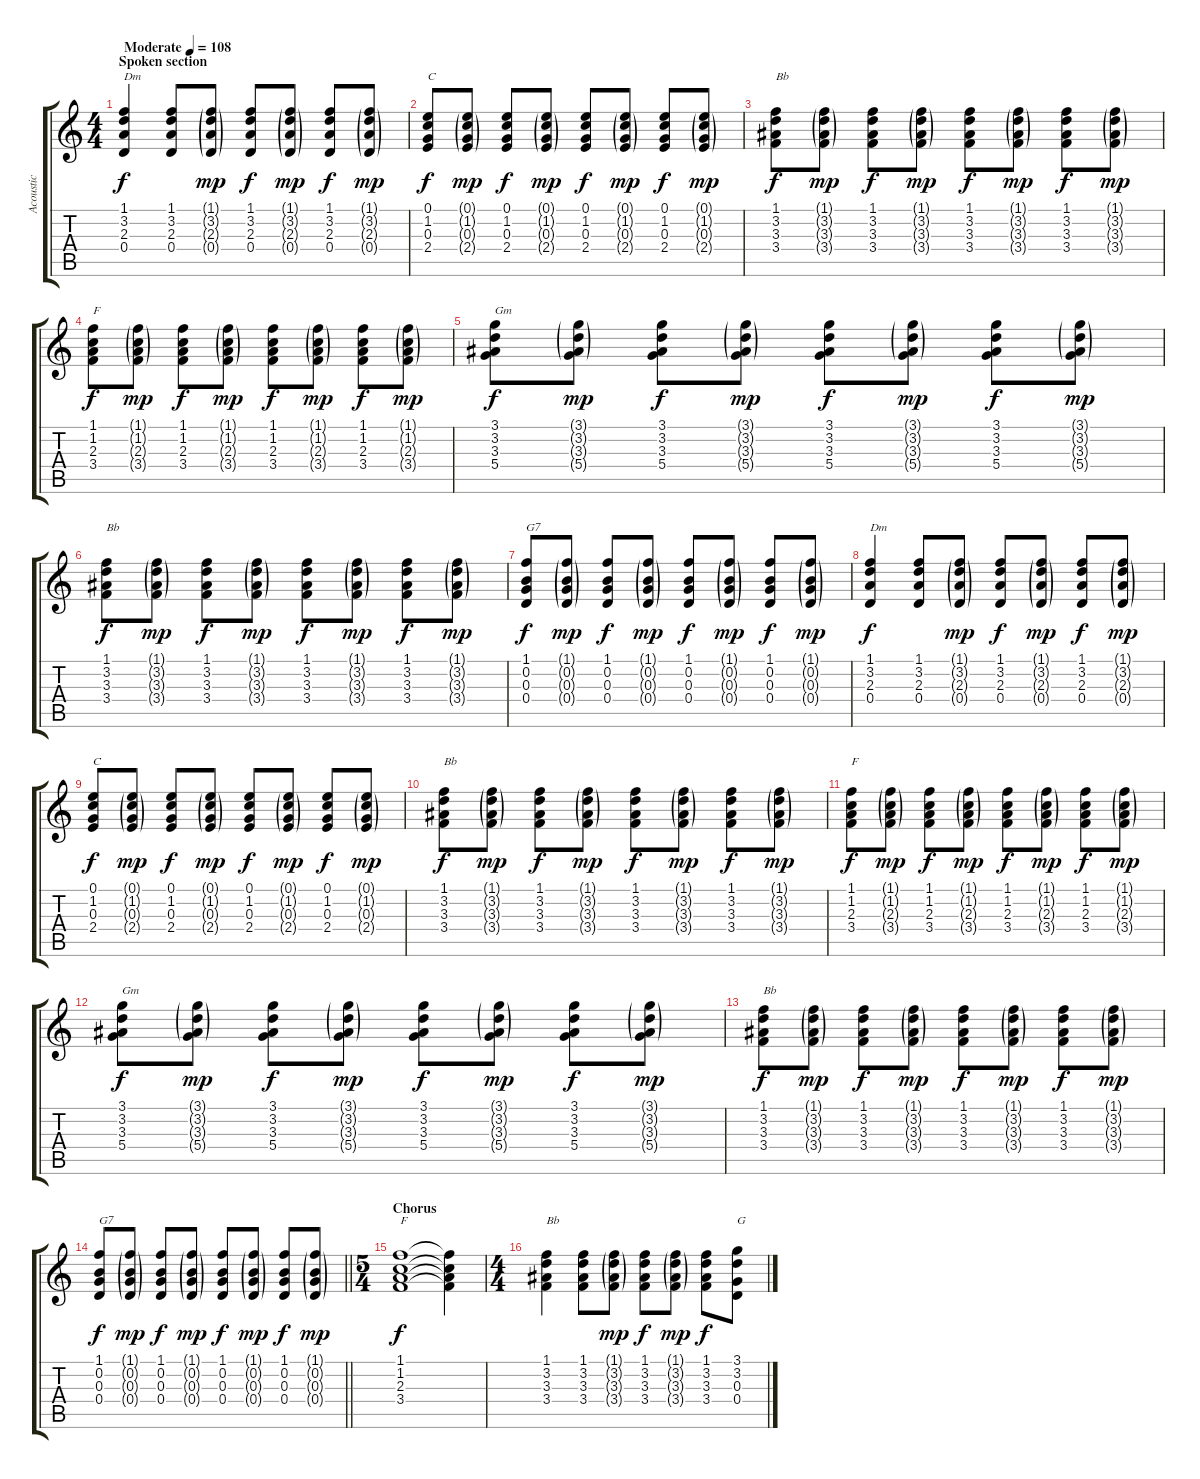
\track ("Acoustic" "Acoustic") {instrument acousticguitarsteel}
\staff {score tabs}
\tuning (E4 B3 G3 D3 A2 E2) {hide}
\ts (4 4)
\section ("" "Spoken section")
\tempo (108 "Moderate")
\clef g2
\ks c
(1.1 3.2 2.3 0.4).4{txt "Dm" dy f instrument acousticguitarsteel} (1.1 3.2 2.3 0.4).8 (1.1{g} 3.2{g} 2.3{g} 0.4{g}).8{dy mp} (1.1 3.2 2.3 0.4).8{dy f} (1.1{g} 3.2{g} 2.3{g} 0.4{g}).8{dy mp} (1.1 3.2 2.3 0.4).8{dy f} (1.1{g} 3.2{g} 2.3{g} 0.4{g}).8{dy mp} |
(0.1 1.2 0.3 2.4).8{txt "C" dy f} (0.1{g} 1.2{g} 0.3{g} 2.4{g}).8{dy mp} (0.1 1.2 0.3 2.4).8{dy f} (0.1{g} 1.2{g} 0.3{g} 2.4{g}).8{dy mp} (0.1 1.2 0.3 2.4).8{dy f} (0.1{g} 1.2{g} 0.3{g} 2.4{g}).8{dy mp} (0.1 1.2 0.3 2.4).8{dy f} (0.1{g} 1.2{g} 0.3{g} 2.4{g}).8{dy mp} |
(1.1 3.2 3.3 3.4).8{txt "Bb" dy f} (1.1{g} 3.2{g} 3.3{g} 3.4{g}).8{dy mp} (1.1 3.2 3.3 3.4).8{dy f} (1.1{g} 3.2{g} 3.3{g} 3.4{g}).8{dy mp} (1.1 3.2 3.3 3.4).8{dy f} (1.1{g} 3.2{g} 3.3{g} 3.4{g}).8{dy mp} (1.1 3.2 3.3 3.4).8{dy f} (1.1{g} 3.2{g} 3.3{g} 3.4{g}).8{dy mp} |
(1.1 1.2 2.3 3.4).8{txt "F" dy f} (1.1{g} 1.2{g} 2.3{g} 3.4{g}).8{dy mp} (1.1 1.2 2.3 3.4).8{dy f} (1.1{g} 1.2{g} 2.3{g} 3.4{g}).8{dy mp} (1.1 1.2 2.3 3.4).8{dy f} (1.1{g} 1.2{g} 2.3{g} 3.4{g}).8{dy mp} (1.1 1.2 2.3 3.4).8{dy f} (1.1{g} 1.2{g} 2.3{g} 3.4{g}).8{dy mp} |
(3.1 3.2 3.3 5.4).8{txt "Gm" dy f} (3.1{g} 3.2{g} 3.3{g} 5.4{g}).8{dy mp} (3.1 3.2 3.3 5.4).8{dy f} (3.1{g} 3.2{g} 3.3{g} 5.4{g}).8{dy mp} (3.1 3.2 3.3 5.4).8{dy f} (3.1{g} 3.2{g} 3.3{g} 5.4{g}).8{dy mp} (3.1 3.2 3.3 5.4).8{dy f} (3.1{g} 3.2{g} 3.3{g} 5.4{g}).8{dy mp} |
(1.1 3.2 3.3 3.4).8{txt "Bb" dy f} (1.1{g} 3.2{g} 3.3{g} 3.4{g}).8{dy mp} (1.1 3.2 3.3 3.4).8{dy f} (1.1{g} 3.2{g} 3.3{g} 3.4{g}).8{dy mp} (1.1 3.2 3.3 3.4).8{dy f} (1.1{g} 3.2{g} 3.3{g} 3.4{g}).8{dy mp} (1.1 3.2 3.3 3.4).8{dy f} (1.1{g} 3.2{g} 3.3{g} 3.4{g}).8{dy mp} |
(1.1 0.2 0.3 0.4).8{txt "G7" dy f} (1.1{g} 0.2{g} 0.3{g} 0.4{g}).8{dy mp} (1.1 0.2 0.3 0.4).8{dy f} (1.1{g} 0.2{g} 0.3{g} 0.4{g}).8{dy mp} (1.1 0.2 0.3 0.4).8{dy f} (1.1{g} 0.2{g} 0.3{g} 0.4{g}).8{dy mp} (1.1 0.2 0.3 0.4).8{dy f} (1.1{g} 0.2{g} 0.3{g} 0.4{g}).8{dy mp} |
(1.1 3.2 2.3 0.4).4{txt "Dm" dy f} (1.1 3.2 2.3 0.4).8 (1.1{g} 3.2{g} 2.3{g} 0.4{g}).8{dy mp} (1.1 3.2 2.3 0.4).8{dy f} (1.1{g} 3.2{g} 2.3{g} 0.4{g}).8{dy mp} (1.1 3.2 2.3 0.4).8{dy f} (1.1{g} 3.2{g} 2.3{g} 0.4{g}).8{dy mp} |
(0.1 1.2 0.3 2.4).8{txt "C" dy f} (0.1{g} 1.2{g} 0.3{g} 2.4{g}).8{dy mp} (0.1 1.2 0.3 2.4).8{dy f} (0.1{g} 1.2{g} 0.3{g} 2.4{g}).8{dy mp} (0.1 1.2 0.3 2.4).8{dy f} (0.1{g} 1.2{g} 0.3{g} 2.4{g}).8{dy mp} (0.1 1.2 0.3 2.4).8{dy f} (0.1{g} 1.2{g} 0.3{g} 2.4{g}).8{dy mp} |
(1.1 3.2 3.3 3.4).8{txt "Bb" dy f} (1.1{g} 3.2{g} 3.3{g} 3.4{g}).8{dy mp} (1.1 3.2 3.3 3.4).8{dy f} (1.1{g} 3.2{g} 3.3{g} 3.4{g}).8{dy mp} (1.1 3.2 3.3 3.4).8{dy f} (1.1{g} 3.2{g} 3.3{g} 3.4{g}).8{dy mp} (1.1 3.2 3.3 3.4).8{dy f} (1.1{g} 3.2{g} 3.3{g} 3.4{g}).8{dy mp} |
(1.1 1.2 2.3 3.4).8{txt "F" dy f} (1.1{g} 1.2{g} 2.3{g} 3.4{g}).8{dy mp} (1.1 1.2 2.3 3.4).8{dy f} (1.1{g} 1.2{g} 2.3{g} 3.4{g}).8{dy mp} (1.1 1.2 2.3 3.4).8{dy f} (1.1{g} 1.2{g} 2.3{g} 3.4{g}).8{dy mp} (1.1 1.2 2.3 3.4).8{dy f} (1.1{g} 1.2{g} 2.3{g} 3.4{g}).8{dy mp} |
(3.1 3.2 3.3 5.4).8{txt "Gm" dy f} (3.1{g} 3.2{g} 3.3{g} 5.4{g}).8{dy mp} (3.1 3.2 3.3 5.4).8{dy f} (3.1{g} 3.2{g} 3.3{g} 5.4{g}).8{dy mp} (3.1 3.2 3.3 5.4).8{dy f} (3.1{g} 3.2{g} 3.3{g} 5.4{g}).8{dy mp} (3.1 3.2 3.3 5.4).8{dy f} (3.1{g} 3.2{g} 3.3{g} 5.4{g}).8{dy mp} |
(1.1 3.2 3.3 3.4).8{txt "Bb" dy f} (1.1{g} 3.2{g} 3.3{g} 3.4{g}).8{dy mp} (1.1 3.2 3.3 3.4).8{dy f} (1.1{g} 3.2{g} 3.3{g} 3.4{g}).8{dy mp} (1.1 3.2 3.3 3.4).8{dy f} (1.1{g} 3.2{g} 3.3{g} 3.4{g}).8{dy mp} (1.1 3.2 3.3 3.4).8{dy f} (1.1{g} 3.2{g} 3.3{g} 3.4{g}).8{dy mp} |
\barLineRight lightlight
(1.1 0.2 0.3 0.4).8{txt "G7" dy f} (1.1{g} 0.2{g} 0.3{g} 0.4{g}).8{dy mp} (1.1 0.2 0.3 0.4).8{dy f} (1.1{g} 0.2{g} 0.3{g} 0.4{g}).8{dy mp} (1.1 0.2 0.3 0.4).8{dy f} (1.1{g} 0.2{g} 0.3{g} 0.4{g}).8{dy mp} (1.1 0.2 0.3 0.4).8{dy f} (1.1{g} 0.2{g} 0.3{g} 0.4{g}).8{dy mp} |
\ts (5 4)
\section ("" "Chorus")
(1.1 1.2 2.3 3.4).1{txt "F" dy f} (1.1{t} 1.2{t} 2.3{t} 3.4{t}).4 |
\ts (4 4)
(1.1 3.2 3.3 3.4).4{txt "Bb"} (1.1 3.2 3.3 3.4).8 (1.1{g} 3.2{g} 3.3{g} 3.4{g}).8{dy mp} (1.1 3.2 3.3 3.4).8{dy f} (1.1{g} 3.2{g} 3.3{g} 3.4{g}).8{dy mp} (1.1 3.2 3.3 3.4).8{dy f} (3.1 3.2 0.3 0.4).8{txt "G"}
